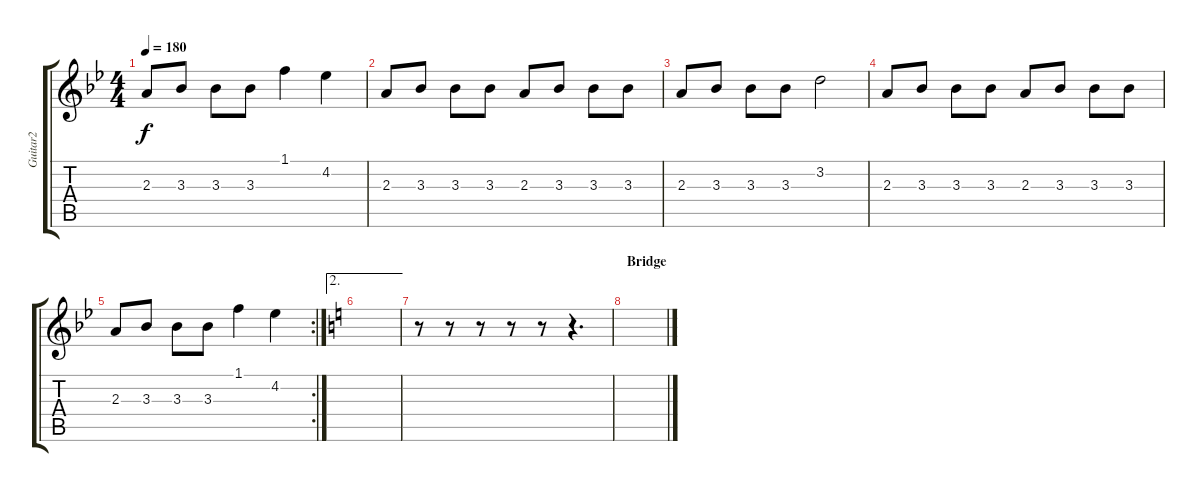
\track ("Guitar2" "Guitar2") {instrument electricguitarclean}
\staff {score tabs}
\tuning (E4 B3 G3 D3 A2 E2) {hide}
\ts (4 4)
\tempo 180
\clef g2
\ks bb
2.3.8{dy f} 3.3.8 3.3.8 3.3.8 1.1.4 4.2.4 |
2.3.8{volume 13 instrument distortionguitar} 3.3.8 3.3.8 3.3.8 2.3.8 3.3.8 3.3.8 3.3.8 |
2.3.8 3.3.8 3.3.8 3.3.8 3.2.2 |
2.3.8 3.3.8 3.3.8 3.3.8 2.3.8 3.3.8 3.3.8 3.3.8 |
\rc 2
2.3.8 3.3.8 3.3.8 3.3.8 1.1.4 4.2.4 |
\ae 2
\ks c
|
r.8 r.8 r.8 r.8 r.8 r.4{d} |
\section ("" "Bridge")
